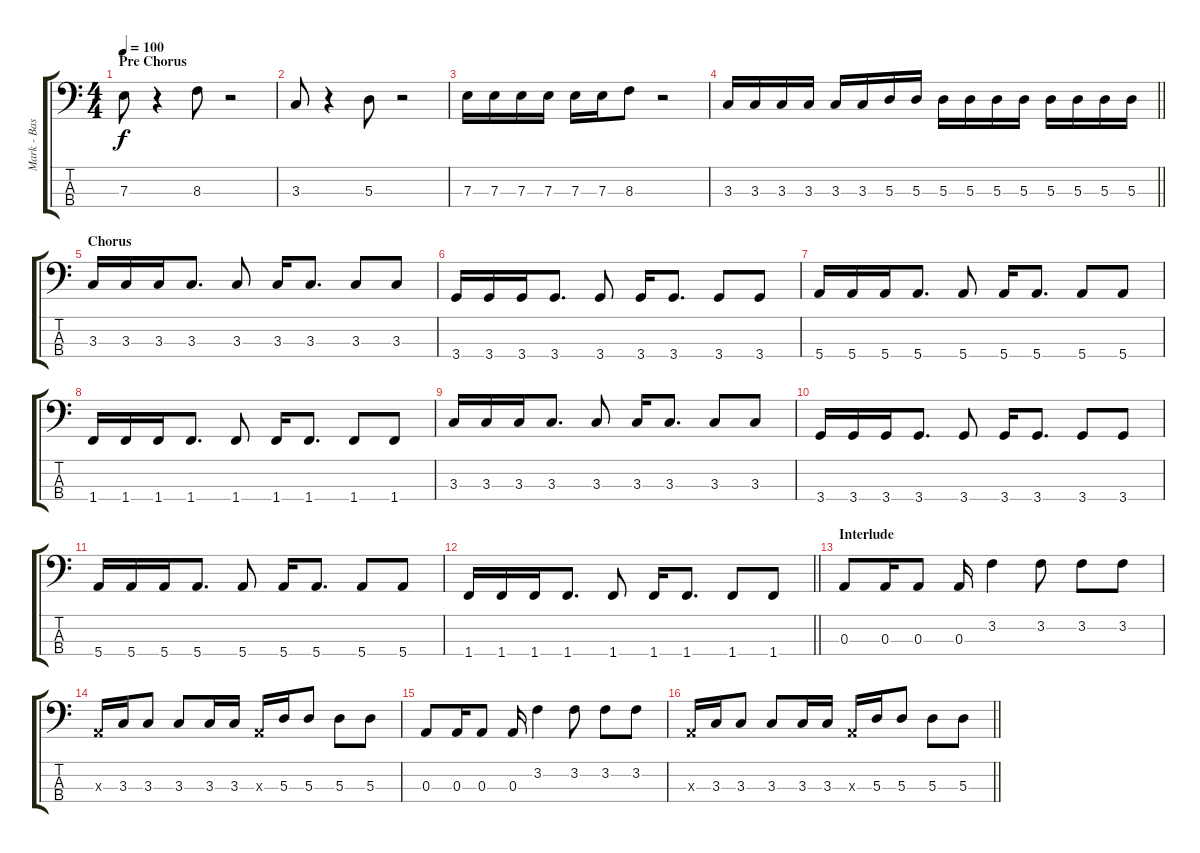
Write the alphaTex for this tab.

\track ("Mark - Bass" "Mark - Bas") {instrument electricbassfinger}
\staff {score tabs}
\tuning (G2 D2 A1 E1) {hide}
\ts (4 4)
\section ("" "Pre Chorus")
\tempo 100
\clef f4
\ks c
7.3.8{dy f} r.4 8.3.8 r.2 |
3.3.8 r.4 5.3.8 r.2 |
7.3.16 7.3.16 7.3.16 7.3.16 7.3.16 7.3.16 8.3.8 r.2 |
\barLineRight lightlight
3.3.16 3.3.16 3.3.16 3.3.16 3.3.16 3.3.16 5.3.16 5.3.16 5.3.16 5.3.16 5.3.16 5.3.16 5.3.16 5.3.16 5.3.16 5.3.16 |
\section ("" "Chorus")
3.3.16 3.3.16 3.3.16 3.3.8{d} 3.3.8 3.3.16 3.3.8{d} 3.3.8 3.3.8 |
3.4.16 3.4.16 3.4.16 3.4.8{d} 3.4.8 3.4.16 3.4.8{d} 3.4.8 3.4.8 |
5.4.16 5.4.16 5.4.16 5.4.8{d} 5.4.8 5.4.16 5.4.8{d} 5.4.8 5.4.8 |
1.4.16 1.4.16 1.4.16 1.4.8{d} 1.4.8 1.4.16 1.4.8{d} 1.4.8 1.4.8 |
3.3.16 3.3.16 3.3.16 3.3.8{d} 3.3.8 3.3.16 3.3.8{d} 3.3.8 3.3.8 |
3.4.16 3.4.16 3.4.16 3.4.8{d} 3.4.8 3.4.16 3.4.8{d} 3.4.8 3.4.8 |
5.4.16 5.4.16 5.4.16 5.4.8{d} 5.4.8 5.4.16 5.4.8{d} 5.4.8 5.4.8 |
\barLineRight lightlight
1.4.16 1.4.16 1.4.16 1.4.8{d} 1.4.8 1.4.16 1.4.8{d} 1.4.8 1.4.8 |
\section ("" "Interlude")
0.3.8 0.3.16 0.3.8 0.3.16 3.2.4 3.2.8 3.2.8 3.2.8 |
0.3{x}.16 3.3.16 3.3.8 3.3.8 3.3.16 3.3.16 0.3{x}.16 5.3.16 5.3.8 5.3.8 5.3.8 |
0.3.8 0.3.16 0.3.8 0.3.16 3.2.4 3.2.8 3.2.8 3.2.8 |
\barLineRight lightlight
0.3{x}.16 3.3.16 3.3.8 3.3.8 3.3.16 3.3.16 0.3{x}.16 5.3.16 5.3.8 5.3.8 5.3.8
